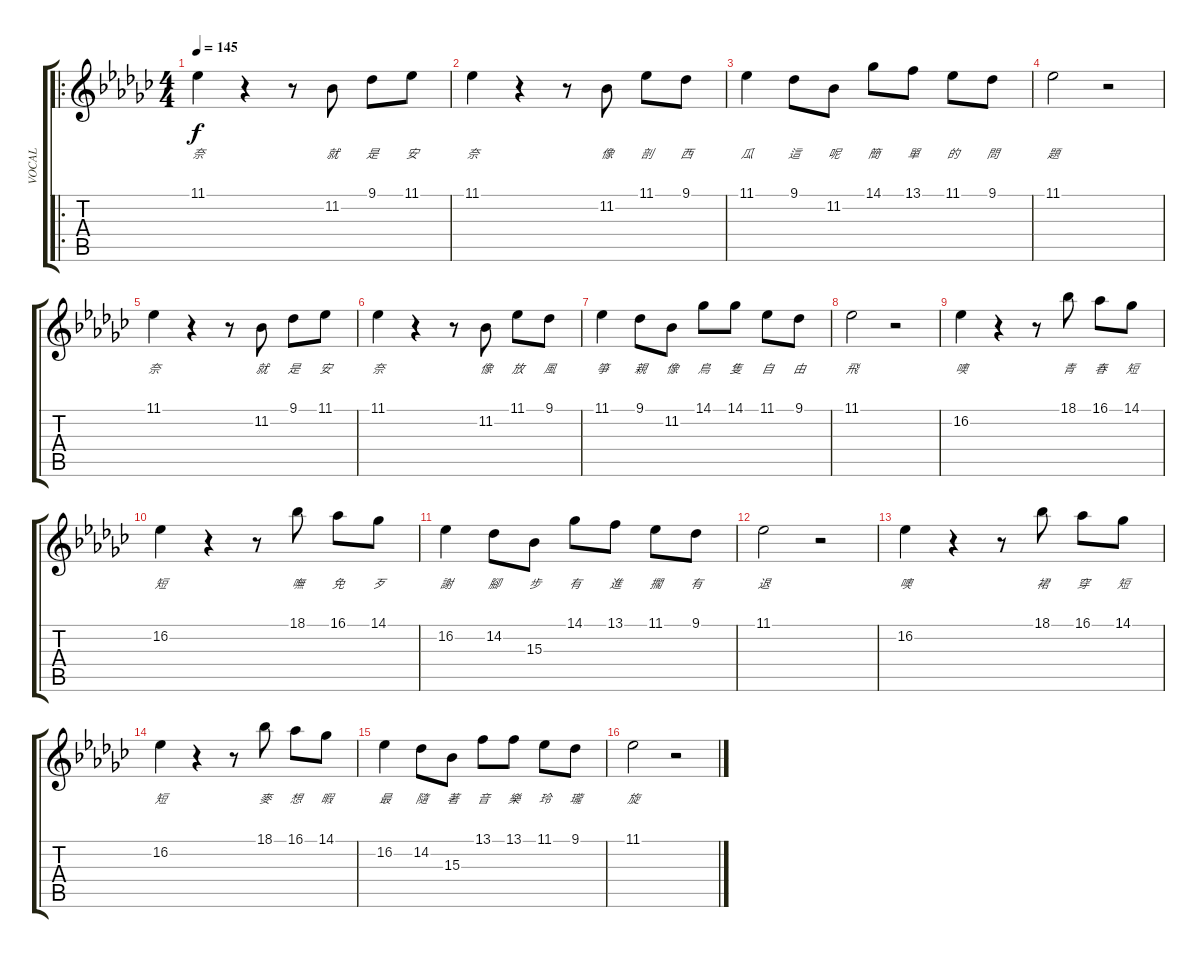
\track ("VOCAL" "VOCAL") {instrument altosax}
\staff {score tabs}
\tuning (E4 B3 G3 D3 A2 E2) {hide}
\ro
\ts (4 4)
\tempo 145
\clef g2
\ks ebminor
11.1.4{lyrics (0 "奈　") lyrics (1 "") lyrics (2 "") lyrics (3 "") lyrics (4 "") dy f} r.4 r.8 11.2.8{lyrics (0 "就") lyrics (1 "") lyrics (2 "") lyrics (3 "") lyrics (4 "")} 9.1.8{lyrics (0 "是") lyrics (1 "") lyrics (2 "") lyrics (3 "") lyrics (4 "")} 11.1.8{lyrics (0 "安") lyrics (1 "") lyrics (2 "") lyrics (3 "") lyrics (4 "")} |
11.1.4{lyrics (0 "奈　") lyrics (1 "") lyrics (2 "") lyrics (3 "") lyrics (4 "")} r.4 r.8 11.2.8{lyrics (0 "像") lyrics (1 "") lyrics (2 "") lyrics (3 "") lyrics (4 "")} 11.1.8{lyrics (0 "剖") lyrics (1 "") lyrics (2 "") lyrics (3 "") lyrics (4 "")} 9.1.8{lyrics (0 "西") lyrics (1 "") lyrics (2 "") lyrics (3 "") lyrics (4 "")} |
11.1.4{lyrics (0 "瓜　") lyrics (1 "") lyrics (2 "") lyrics (3 "") lyrics (4 "")} 9.1.8{lyrics (0 "這") lyrics (1 "") lyrics (2 "") lyrics (3 "") lyrics (4 "")} 11.2.8{lyrics (0 "呢") lyrics (1 "") lyrics (2 "") lyrics (3 "") lyrics (4 "")} 14.1.8{lyrics (0 "簡") lyrics (1 "") lyrics (2 "") lyrics (3 "") lyrics (4 "")} 13.1.8{lyrics (0 "單") lyrics (1 "") lyrics (2 "") lyrics (3 "") lyrics (4 "")} 11.1.8{lyrics (0 "的") lyrics (1 "") lyrics (2 "") lyrics (3 "") lyrics (4 "")} 9.1.8{lyrics (0 "問") lyrics (1 "") lyrics (2 "") lyrics (3 "") lyrics (4 "")} |
11.1.2{lyrics (0 "題") lyrics (1 "") lyrics (2 "") lyrics (3 "") lyrics (4 "")} r.2 |
11.1.4{lyrics (0 "奈　") lyrics (1 "") lyrics (2 "") lyrics (3 "") lyrics (4 "")} r.4 r.8 11.2.8{lyrics (0 "就") lyrics (1 "") lyrics (2 "") lyrics (3 "") lyrics (4 "")} 9.1.8{lyrics (0 "是") lyrics (1 "") lyrics (2 "") lyrics (3 "") lyrics (4 "")} 11.1.8{lyrics (0 "安") lyrics (1 "") lyrics (2 "") lyrics (3 "") lyrics (4 "")} |
11.1.4{lyrics (0 "奈　") lyrics (1 "") lyrics (2 "") lyrics (3 "") lyrics (4 "")} r.4 r.8 11.2.8{lyrics (0 "像") lyrics (1 "") lyrics (2 "") lyrics (3 "") lyrics (4 "")} 11.1.8{lyrics (0 "放") lyrics (1 "") lyrics (2 "") lyrics (3 "") lyrics (4 "")} 9.1.8{lyrics (0 "風") lyrics (1 "") lyrics (2 "") lyrics (3 "") lyrics (4 "")} |
11.1.4{lyrics (0 "箏　") lyrics (1 "") lyrics (2 "") lyrics (3 "") lyrics (4 "")} 9.1.8{lyrics (0 "親") lyrics (1 "") lyrics (2 "") lyrics (3 "") lyrics (4 "")} 11.2.8{lyrics (0 "像") lyrics (1 "") lyrics (2 "") lyrics (3 "") lyrics (4 "")} 14.1.8{lyrics (0 "鳥") lyrics (1 "") lyrics (2 "") lyrics (3 "") lyrics (4 "")} 14.1.8{lyrics (0 "隻") lyrics (1 "") lyrics (2 "") lyrics (3 "") lyrics (4 "")} 11.1.8{lyrics (0 "自") lyrics (1 "") lyrics (2 "") lyrics (3 "") lyrics (4 "")} 9.1.8{lyrics (0 "由") lyrics (1 "") lyrics (2 "") lyrics (3 "") lyrics (4 "")} |
11.1.2{lyrics (0 "飛") lyrics (1 "") lyrics (2 "") lyrics (3 "") lyrics (4 "")} r.2 |
16.2.4{lyrics (0 "噢　") lyrics (1 "") lyrics (2 "") lyrics (3 "") lyrics (4 "")} r.4 r.8 18.1.8{lyrics (0 "青") lyrics (1 "") lyrics (2 "") lyrics (3 "") lyrics (4 "")} 16.1.8{lyrics (0 "春") lyrics (1 "") lyrics (2 "") lyrics (3 "") lyrics (4 "")} 14.1.8{lyrics (0 "短") lyrics (1 "") lyrics (2 "") lyrics (3 "") lyrics (4 "")} |
16.2.4{lyrics (0 "短　") lyrics (1 "") lyrics (2 "") lyrics (3 "") lyrics (4 "")} r.4 r.8 18.1.8{lyrics (0 "嘸") lyrics (1 "") lyrics (2 "") lyrics (3 "") lyrics (4 "")} 16.1.8{lyrics (0 "免") lyrics (1 "") lyrics (2 "") lyrics (3 "") lyrics (4 "")} 14.1.8{lyrics (0 "歹") lyrics (1 "") lyrics (2 "") lyrics (3 "") lyrics (4 "")} |
16.2.4{lyrics (0 "謝　") lyrics (1 "") lyrics (2 "") lyrics (3 "") lyrics (4 "")} 14.2.8{lyrics (0 "腳") lyrics (1 "") lyrics (2 "") lyrics (3 "") lyrics (4 "")} 15.3.8{lyrics (0 "步") lyrics (1 "") lyrics (2 "") lyrics (3 "") lyrics (4 "")} 14.1.8{lyrics (0 "有") lyrics (1 "") lyrics (2 "") lyrics (3 "") lyrics (4 "")} 13.1.8{lyrics (0 "進") lyrics (1 "") lyrics (2 "") lyrics (3 "") lyrics (4 "")} 11.1.8{lyrics (0 "擱") lyrics (1 "") lyrics (2 "") lyrics (3 "") lyrics (4 "")} 9.1.8{lyrics (0 "有") lyrics (1 "") lyrics (2 "") lyrics (3 "") lyrics (4 "")} |
11.1.2{lyrics (0 "退") lyrics (1 "") lyrics (2 "") lyrics (3 "") lyrics (4 "")} r.2 |
16.2.4{lyrics (0 "噢　") lyrics (1 "") lyrics (2 "") lyrics (3 "") lyrics (4 "")} r.4 r.8 18.1.8{lyrics (0 "裙") lyrics (1 "") lyrics (2 "") lyrics (3 "") lyrics (4 "")} 16.1.8{lyrics (0 "穿") lyrics (1 "") lyrics (2 "") lyrics (3 "") lyrics (4 "")} 14.1.8{lyrics (0 "短") lyrics (1 "") lyrics (2 "") lyrics (3 "") lyrics (4 "")} |
16.2.4{lyrics (0 "短　") lyrics (1 "") lyrics (2 "") lyrics (3 "") lyrics (4 "")} r.4 r.8 18.1.8{lyrics (0 "麥") lyrics (1 "") lyrics (2 "") lyrics (3 "") lyrics (4 "")} 16.1.8{lyrics (0 "想") lyrics (1 "") lyrics (2 "") lyrics (3 "") lyrics (4 "")} 14.1.8{lyrics (0 "暇") lyrics (1 "") lyrics (2 "") lyrics (3 "") lyrics (4 "")} |
16.2.4{lyrics (0 "最　") lyrics (1 "") lyrics (2 "") lyrics (3 "") lyrics (4 "")} 14.2.8{lyrics (0 "隨") lyrics (1 "") lyrics (2 "") lyrics (3 "") lyrics (4 "")} 15.3.8{lyrics (0 "著") lyrics (1 "") lyrics (2 "") lyrics (3 "") lyrics (4 "")} 13.1.8{lyrics (0 "音") lyrics (1 "") lyrics (2 "") lyrics (3 "") lyrics (4 "")} 13.1.8{lyrics (0 "樂") lyrics (1 "") lyrics (2 "") lyrics (3 "") lyrics (4 "")} 11.1.8{lyrics (0 "玲") lyrics (1 "") lyrics (2 "") lyrics (3 "") lyrics (4 "")} 9.1.8{lyrics (0 "瓏") lyrics (1 "") lyrics (2 "") lyrics (3 "") lyrics (4 "")} |
11.1.2{lyrics (0 "旋") lyrics (1 "") lyrics (2 "") lyrics (3 "") lyrics (4 "")} r.2
